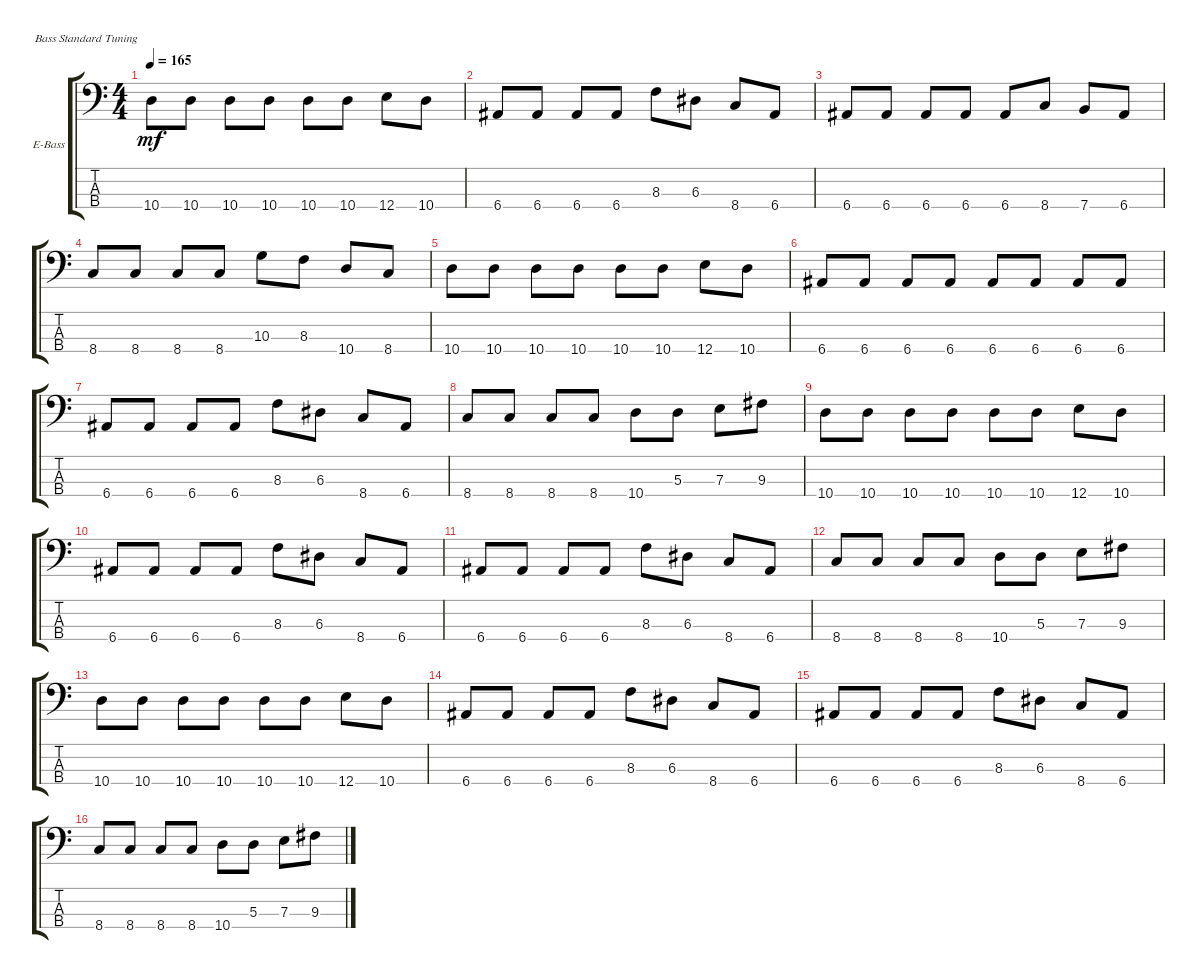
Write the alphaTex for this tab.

\defaultSystemsLayout 4
\bracketExtendMode groupsimilarinstruments
\firstSystemTrackNameOrientation horizontal
\otherSystemsTrackNameOrientation horizontal
\track ("Electric Bass" "E-Bass") {instrument electricbassfinger}
\staff {score tabs}
\tuning (G2 D2 A1 E1)
\ts (4 4)
\tempo 165
\clef f4
\ks c
10.4.8{dy mf} 10.4.8 10.4.8 10.4.8 10.4.8 10.4.8 12.4.8 10.4.8 |
6.4.8 6.4.8 6.4.8 6.4.8 8.3.8 6.3.8 8.4.8 6.4.8 |
6.4.8 6.4.8 6.4.8 6.4.8 6.4.8 8.4.8 7.4.8 6.4.8 |
8.4.8 8.4.8 8.4.8 8.4.8 10.3.8 8.3.8 10.4.8 8.4.8 |
10.4.8 10.4.8 10.4.8 10.4.8 10.4.8 10.4.8 12.4.8 10.4.8 |
6.4.8 6.4.8 6.4.8 6.4.8 6.4.8 6.4.8 6.4.8 6.4.8 |
6.4.8 6.4.8 6.4.8 6.4.8 8.3.8 6.3.8 8.4.8 6.4.8 |
8.4.8 8.4.8 8.4.8 8.4.8 10.4.8 5.3.8 7.3.8 9.3.8 |
10.4.8 10.4.8 10.4.8 10.4.8 10.4.8 10.4.8 12.4.8 10.4.8 |
6.4.8 6.4.8 6.4.8 6.4.8 8.3.8 6.3.8 8.4.8 6.4.8 |
6.4.8 6.4.8 6.4.8 6.4.8 8.3.8 6.3.8 8.4.8 6.4.8 |
8.4.8 8.4.8 8.4.8 8.4.8 10.4.8 5.3.8 7.3.8 9.3.8 |
10.4.8 10.4.8 10.4.8 10.4.8 10.4.8 10.4.8 12.4.8 10.4.8 |
6.4.8 6.4.8 6.4.8 6.4.8 8.3.8 6.3.8 8.4.8 6.4.8 |
6.4.8 6.4.8 6.4.8 6.4.8 8.3.8 6.3.8 8.4.8 6.4.8 |
8.4.8 8.4.8 8.4.8 8.4.8 10.4.8 5.3.8 7.3.8 9.3.8
